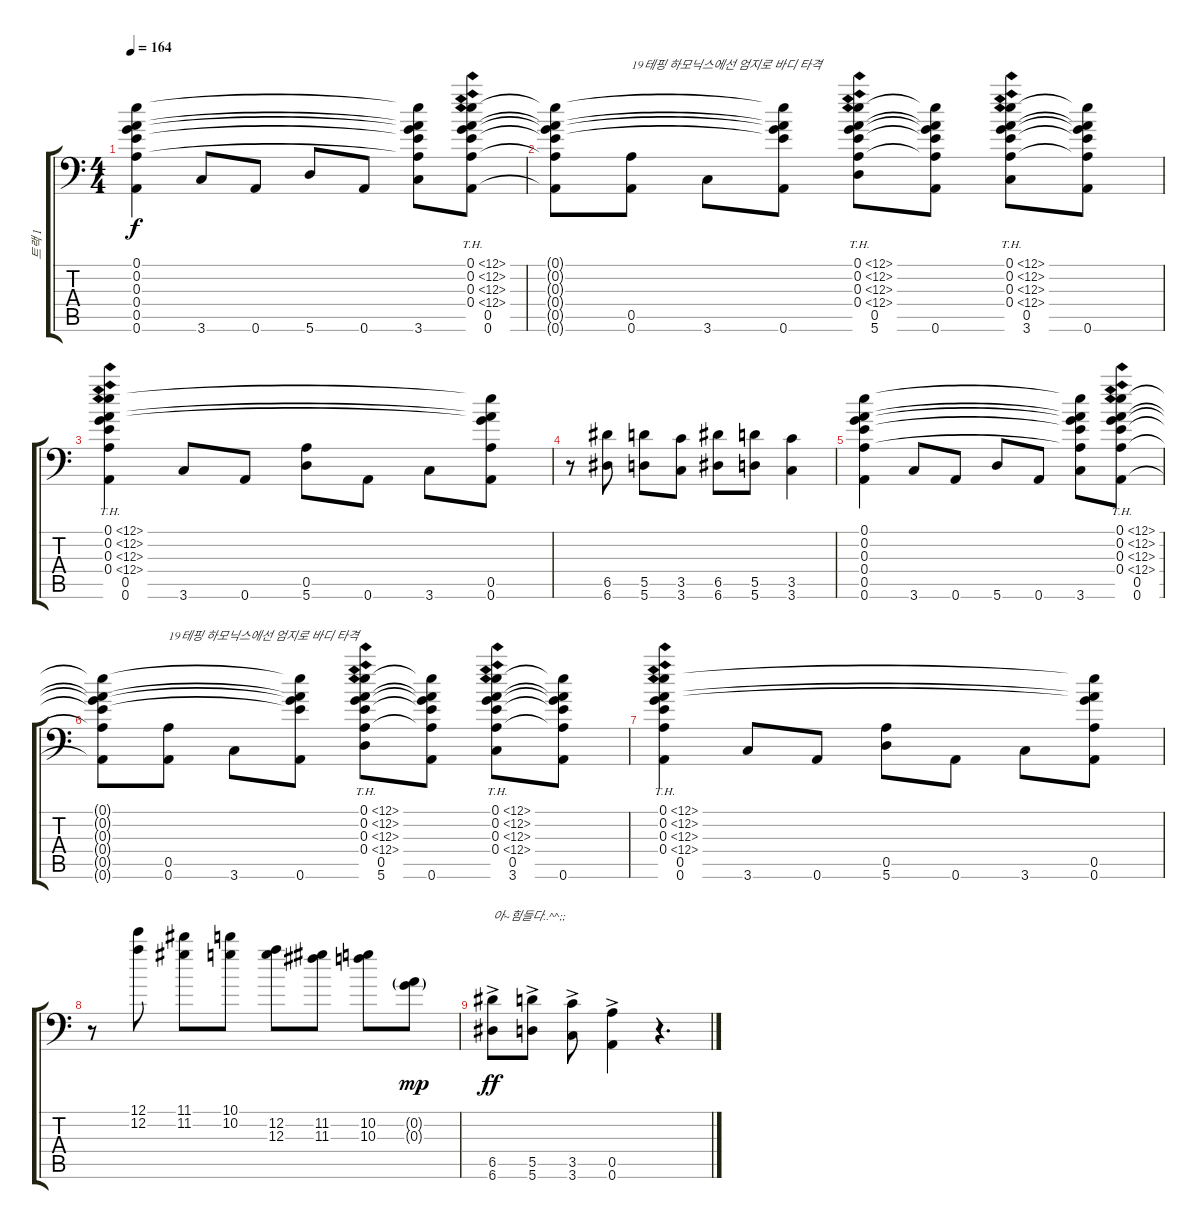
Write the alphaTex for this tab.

\track ("트랙 1" "트랙 1") {instrument acousticguitarsteel}
\staff {score tabs}
\tuning (E4 A3 G3 E3 A2 A1) {hide}
\ts (4 4)
\tempo 164
\clef f4
\ks c
(0.1 0.2 0.3 0.4 0.5 0.6).4{dy f} 3.6.8 0.6.8 5.6.8 0.6.8 (0.1{t} 0.2{t} 0.3{t} 0.4{t} 0.5{t} 3.6).8 (0.1{th 12} 0.2{th 12} 0.3{th 12} 0.4{th 12} 0.5 0.6).8 |
(0.1{t} 0.2{t} 0.3{t} 0.4{t} 0.5{t} 0.6{t}).8 (0.5 0.6).8{txt "19테핑 하모닉스에선 엄지로 바디 타격"} 3.6.8 (0.1{t} 0.2{t} 0.3{t} 0.4{t} 0.6).8 (0.1{th 12} 0.2{th 12} 0.3{th 12} 0.4{th 12} 0.5 5.6).8 (0.1{t} 0.2{t} 0.3{t} 0.4{t} 0.5{t} 0.6).8 (0.1{th 12} 0.2{th 12} 0.3{th 12} 0.4{th 12} 0.5 3.6).8 (0.1{t} 0.2{t} 0.3{t} 0.4{t} 0.5{t} 0.6).8 |
(0.1{th 12} 0.2{th 12} 0.3{th 12} 0.4{th 12} 0.5 0.6).4 3.6.8 0.6.8 (0.5 5.6).8 0.6.8 3.6.8 (0.1{t} 0.2{t} 0.3{t} 0.5 0.6).8 |
r.8 (6.5 6.6).8 (5.5 5.6).8 (3.5 3.6).8 (6.5 6.6).8 (5.5 5.6).8 (3.5 3.6).4 |
(0.1 0.2 0.3 0.4 0.5 0.6).4 3.6.8 0.6.8 5.6.8 0.6.8 (0.1{t} 0.2{t} 0.3{t} 0.4{t} 0.5{t} 3.6).8 (0.1{th 12} 0.2{th 12} 0.3{th 12} 0.4{th 12} 0.5 0.6).8 |
(0.1{t} 0.2{t} 0.3{t} 0.4{t} 0.5{t} 0.6{t}).8 (0.5 0.6).8{txt "19테핑 하모닉스에선 엄지로 바디 타격"} 3.6.8 (0.1{t} 0.2{t} 0.3{t} 0.4{t} 0.6).8 (0.1{th 12} 0.2{th 12} 0.3{th 12} 0.4{th 12} 0.5 5.6).8 (0.1{t} 0.2{t} 0.3{t} 0.4{t} 0.5{t} 0.6).8 (0.1{th 12} 0.2{th 12} 0.3{th 12} 0.4{th 12} 0.5 3.6).8 (0.1{t} 0.2{t} 0.3{t} 0.4{t} 0.5{t} 0.6).8 |
(0.1{th 12} 0.2{th 12} 0.3{th 12} 0.4{th 12} 0.5 0.6).4 3.6.8 0.6.8 (0.5 5.6).8 0.6.8 3.6.8 (0.1{t} 0.2{t} 0.3{t} 0.5 0.6).8 |
r.8 (12.1 12.2).8 (11.1 11.2).8 (10.1 10.2).8 (12.2 12.3).8 (11.2 11.3).8 (10.2 10.3).8 (0.2{g} 0.3{g}).8{dy mp} |
(6.5{ac} 6.6{ac}).8{txt "아~힘들다..^^;;" dy ff} (5.5{ac} 5.6{ac}).8 (3.5{ac} 3.6{ac}).8 (0.5{ac} 0.6{ac}).4 r.4{d}
